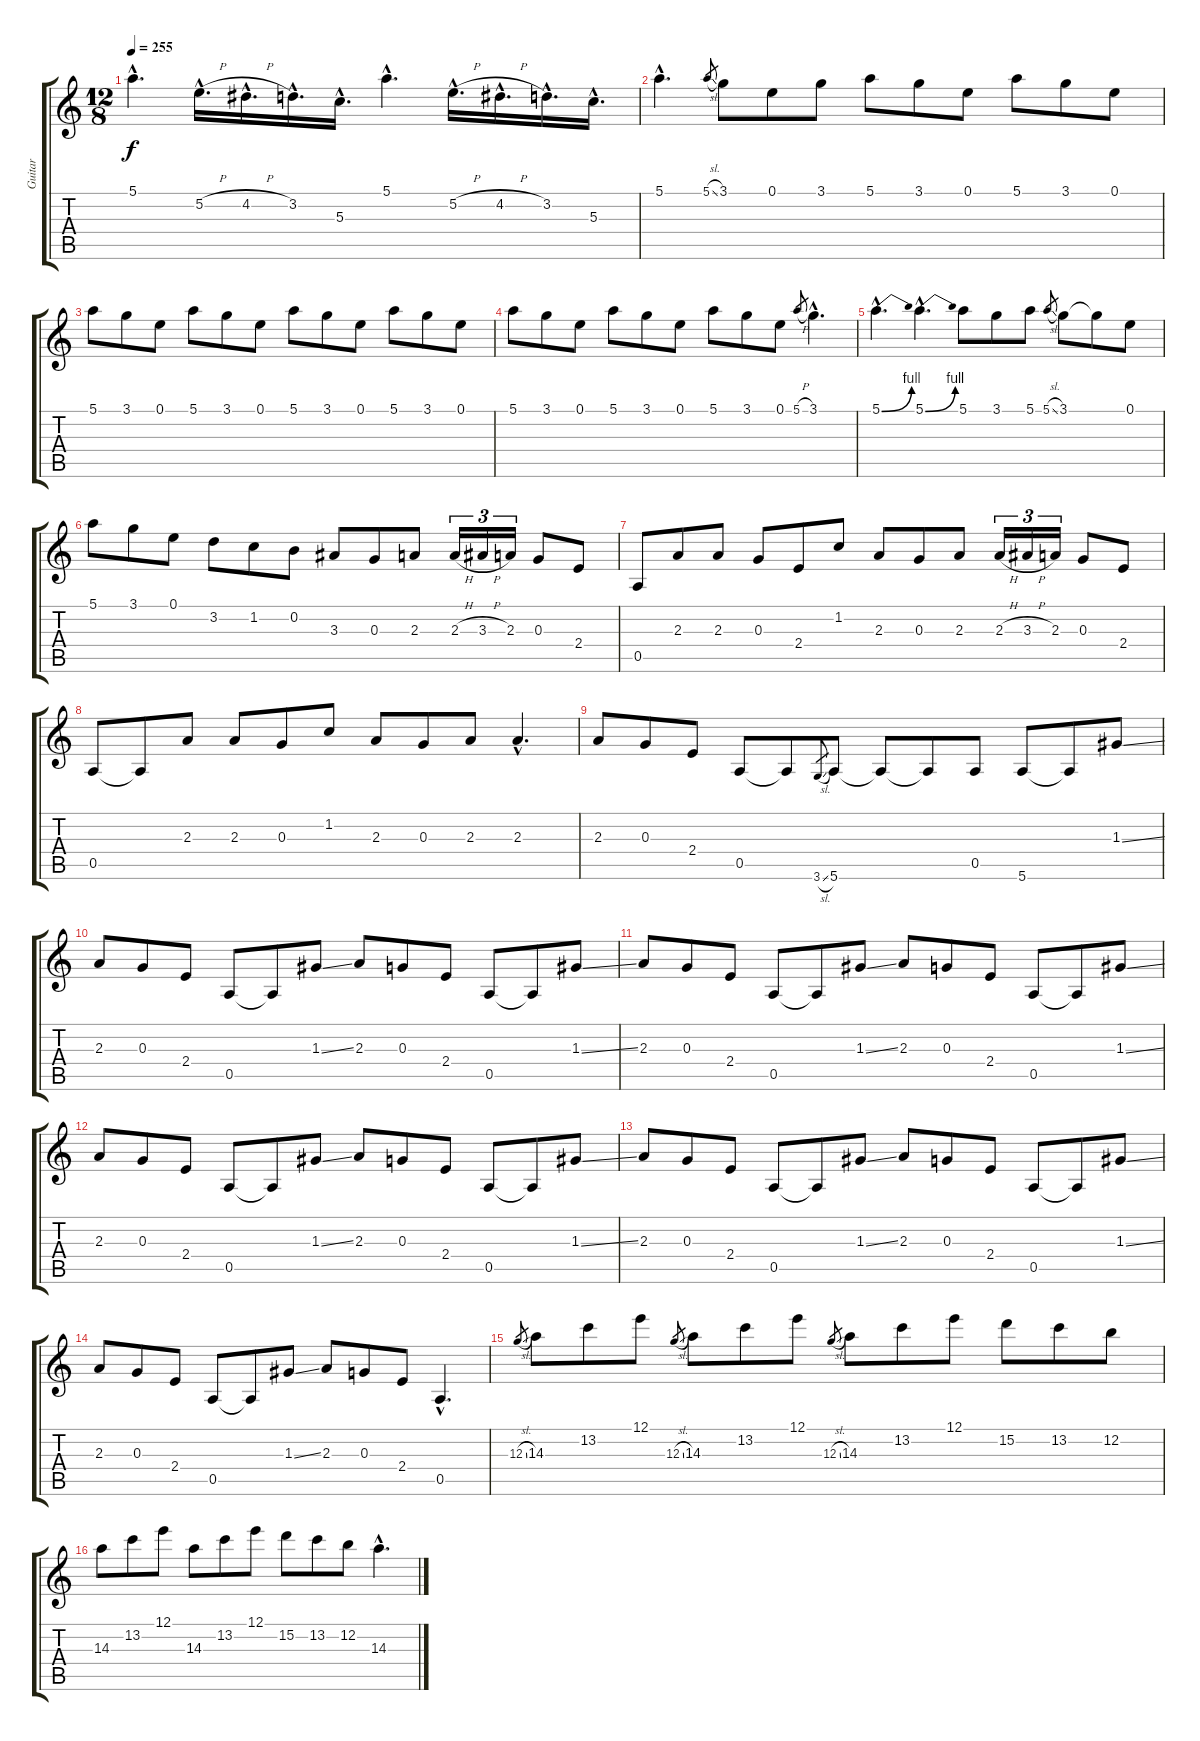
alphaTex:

\track ("Guitar" "Guitar") {instrument overdrivenguitar}
\staff {score tabs}
\tuning (E4 B3 G3 D3 A2 E2) {hide}
\ts (12 8)
\tempo 255
\clef g2
\ks c
5.1{hac}.4{d dy f} 5.2{h hac}.16{d} 4.2{h hac}.16{d} 3.2{hac}.16{d} 5.3{hac}.16{d} 5.1{hac}.4{d} 5.2{h hac}.16{d} 4.2{h hac}.16{d} 3.2{hac}.16{d} 5.3{hac}.16{d} |
5.1{hac}.4{d} 5.1{sl}.8{gr} 3.1.8 0.1.8 3.1.8 5.1.8 3.1.8 0.1.8 5.1.8 3.1.8 0.1.8 |
5.1.8 3.1.8 0.1.8 5.1.8 3.1.8 0.1.8 5.1.8 3.1.8 0.1.8 5.1.8 3.1.8 0.1.8 |
5.1.8 3.1.8 0.1.8 5.1.8 3.1.8 0.1.8 5.1.8 3.1.8 0.1.8 5.1{h}.8{gr} 3.1{hac}.4{d} |
5.1{be (bend 0 0 60 4) hac}.4{d} 5.1{be (bend 0 0 60 4) hac}.4{d} 5.1.8 3.1.8 5.1.8 5.1{sl}.8{gr} 3.1.8 3.1{t}.8 0.1.8 |
5.1.8 3.1.8 0.1.8 3.2.8 1.2.8 0.2.8 3.3.8 0.3.8 2.3.8 2.3{h}.16{tu (3 2)} 3.3{h}.16{tu (3 2)} 2.3.16{tu (3 2)} 0.3.8 2.4.8 |
0.5.8 2.3.8 2.3.8 0.3.8 2.4.8 1.2.8 2.3.8 0.3.8 2.3.8 2.3{h}.16{tu (3 2)} 3.3{h}.16{tu (3 2)} 2.3.16{tu (3 2)} 0.3.8 2.4.8 |
0.5.8 0.5{t}.8 2.3.8 2.3.8 0.3.8 1.2.8 2.3.8 0.3.8 2.3.8 2.3{hac}.4{d} |
2.3.8 0.3.8 2.4.8 0.5.8 0.5{t}.8 3.6{sl}.8{gr} 5.6.8 5.6{t}.8 5.6{t}.8 0.5.8 5.6.8 5.6{t}.8 1.3{ss}.8 |
2.3.8 0.3.8 2.4.8 0.5.8 0.5{t}.8 1.3{ss}.8 2.3.8 0.3.8 2.4.8 0.5.8 0.5{t}.8 1.3{ss}.8 |
2.3.8 0.3.8 2.4.8 0.5.8 0.5{t}.8 1.3{ss}.8 2.3.8 0.3.8 2.4.8 0.5.8 0.5{t}.8 1.3{ss}.8 |
2.3.8 0.3.8 2.4.8 0.5.8 0.5{t}.8 1.3{ss}.8 2.3.8 0.3.8 2.4.8 0.5.8 0.5{t}.8 1.3{ss}.8 |
2.3.8 0.3.8 2.4.8 0.5.8 0.5{t}.8 1.3{ss}.8 2.3.8 0.3.8 2.4.8 0.5.8 0.5{t}.8 1.3{ss}.8 |
2.3.8 0.3.8 2.4.8 0.5.8 0.5{t}.8 1.3{ss}.8 2.3.8 0.3.8 2.4.8 0.5{hac}.4{d} |
12.3{sl}.8{gr} 14.3.8 13.2.8 12.1.8 12.3{sl}.8{gr} 14.3.8 13.2.8 12.1.8 12.3{sl}.8{gr} 14.3.8 13.2.8 12.1.8 15.2.8 13.2.8 12.2.8 |
14.3.8 13.2.8 12.1.8 14.3.8 13.2.8 12.1.8 15.2.8 13.2.8 12.2.8 14.3{hac}.4{d}
